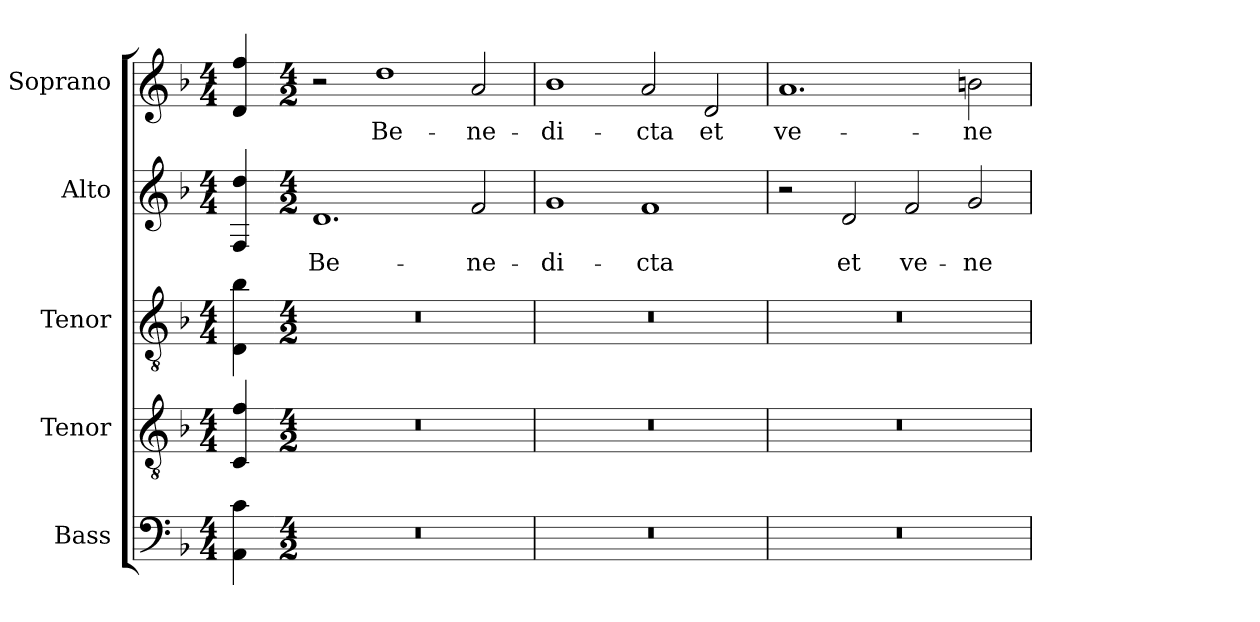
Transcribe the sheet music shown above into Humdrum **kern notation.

**kern	**kern	**kern	**kern	**text	**kern	**text
*part5	*part4	*part3	*part2	*part2	*part1	*part1
*staff5	*staff4	*staff3	*staff2	*staff2	*staff1	*staff1
*I"Bass	*I"Tenor	*I"Tenor	*I"Alto	*	*I"Soprano	*
*I'B.	*I'T.	*I'T.	*I'A.	*	*I'S.	*
!!LO:PB:g=z
*clefF4	*clefGv2	*clefGv2	*clefG2	*	*clefG2	*
*	*ITrd7c12	*ITrd7c12	*	*	*	*
*k[b-]	*k[b-]	*k[b-]	*k[b-]	*	*k[b-]	*
*F:	*F:	*F:	*F:	*	*F:	*
*M4/4	*M4/4	*M4/4	*M4/4	*	*M4/4	*
=	=	=	=	=	=	=
4AAi\ 4ci	4CCi/ 4Fi	4DDi\ 4B-i	4Fi/ 4ddi	.	4di/ 4ffi	.
=1-	=1-	=1-	=1-	=1-	=1-	=1-
*M4/2	*M4/2	*M4/2	*M4/2	*	*M4/2	*
!LO:N:vis=1	!LO:N:vis=1	!LO:N:vis=1	!	!	!	!
!	!	!	!	!LO:LY:b:color=#000000	!	!
0r	0r	0r	1.di	Be-	2r	.
!	!	!	!	!	!	!LO:LY:b:color=#000000
.	.	.	.	.	1ddi	Be-
!	!	!	!	!LO:LY:b:color=#000000	!	!
!	!	!	!	!	!	!LO:LY:b:color=#000000
.	.	.	2fi/	-ne-	2ai/	-ne-
=2	=2	=2	=2	=2	=2	=2
!LO:N:vis=1	!LO:N:vis=1	!LO:N:vis=1	!	!	!	!
!	!	!	!	!LO:LY:b:color=#000000	!	!
!	!	!	!	!	!	!LO:LY:b:color=#000000
0r	0r	0r	1gi	-di-	1b-i	-di-
!	!	!	!	!LO:LY:b:color=#000000	!	!
!	!	!	!	!	!	!LO:LY:b:color=#000000
.	.	.	1fi	-cta	2ai/	-cta
!	!	!	!	!	!	!LO:LY:b:color=#000000
.	.	.	.	.	2di/	et
=3	=3	=3	=3	=3	=3	=3
!LO:N:vis=1	!LO:N:vis=1	!LO:N:vis=1	!	!	!	!
!	!	!	!	!	!	!LO:LY:b:color=#000000
0r	0r	0r	2r	.	1.ai	ve-
!	!	!	!	!LO:LY:b:color=#000000	!	!
.	.	.	2di/	et	.	.
!	!	!	!	!LO:LY:b:color=#000000	!	!
.	.	.	2fi/	ve-	.	.
!	!	!	!	!LO:LY:b:color=#000000	!	!
!	!	!	!	!	!	!LO:LY:b:color=#000000
.	.	.	2gi/	-ne-	2bni\	-ne-
=	=	=	=	=	=	=
*-	*-	*-	*-	*-	*-	*-
